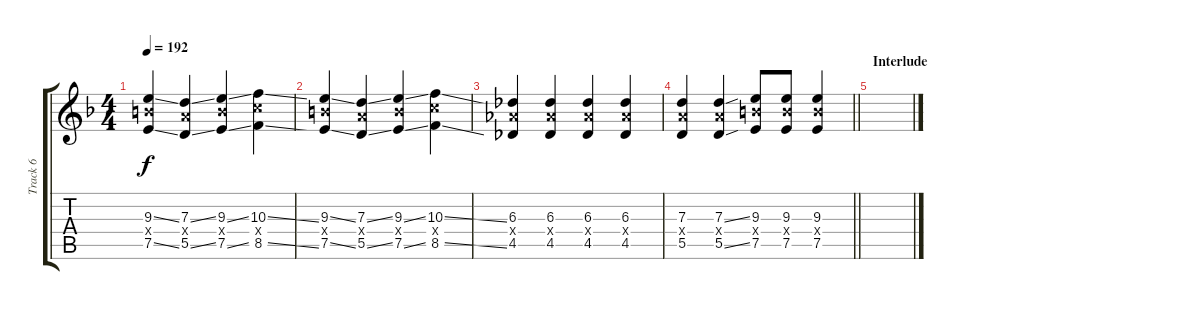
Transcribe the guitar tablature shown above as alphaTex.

\track ("Track 6" "Track 6") {instrument distortionguitar}
\staff {score tabs}
\tuning (E4 B3 G3 D3 A2 D2) {hide}
\ts (4 4)
\tempo 192
\clef g2
\ks f
(9.3{ss} 9.4{x} 7.5{ss}).4{dy f} (7.3{ss} 7.4{x} 5.5{ss}).4 (9.3{ss} 9.4{x} 7.5{ss}).4 (10.3{ss} 10.4{x} 8.5{ss}).4 |
(9.3{ss} 9.4{x} 7.5{ss}).4 (7.3{ss} 7.4{x} 5.5{ss}).4 (9.3{ss} 9.4{x} 7.5{ss}).4 (10.3{ss} 10.4{x} 8.5{ss}).4 |
(6.3 6.4{x} 4.5).4 (6.3 6.4{x} 4.5).4 (6.3 6.4{x} 4.5).4 (6.3 6.4{x} 4.5).4 |
\barLineRight lightlight
(7.3 7.4{x} 5.5).4 (7.3{ss} 7.4{x} 5.5{ss}).4 (9.3 9.4{x} 7.5).8 (9.3 9.4{x} 7.5).8 (9.3 9.4{x} 7.5).4 |
\section ("" "Interlude")
